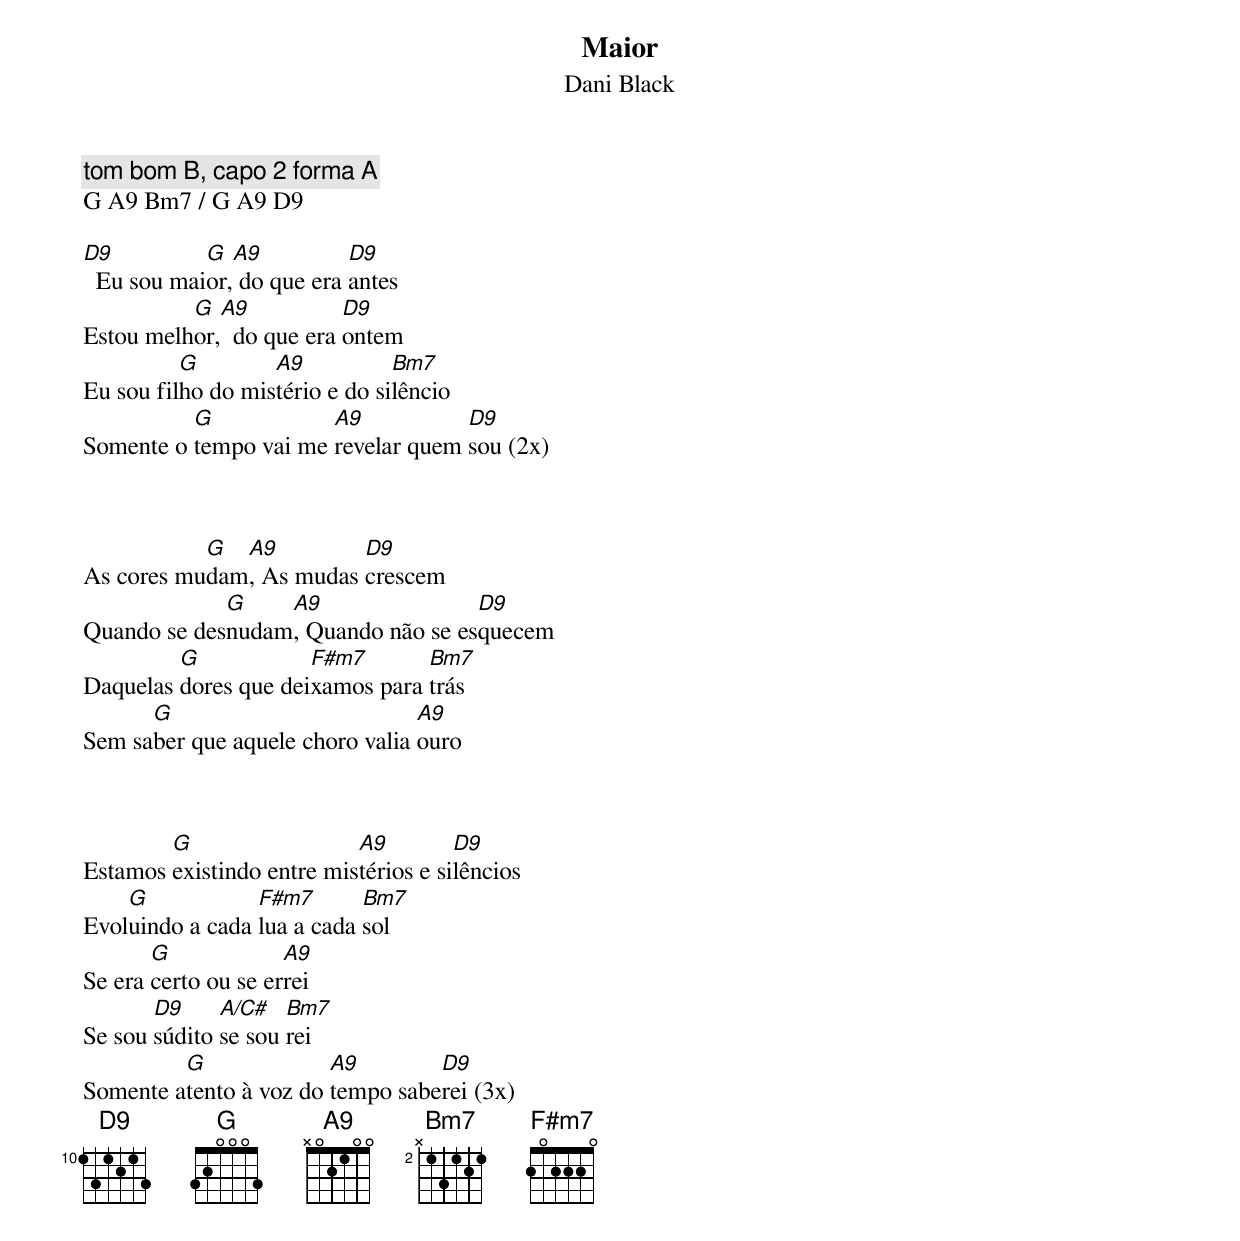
Maior
Dani Black


tom bom B, capo 2 forma A
G A9 Bm7 / G A9 D9

D9          G  A9          D9
  Eu sou maior, do que era antes
          G  A9           D9
Estou melhor,  do que era ontem
          G        A9           Bm7
Eu sou filho do mistério e do silêncio
          G            A9           D9
Somente o tempo vai me revelar quem sou (2x)



           G  A9         D9
As cores mudam, As mudas crescem
             G    A9                D9
Quando se desnudam, Quando não se esquecem
         G            F#m7       Bm7
Daquelas dores que deixamos para trás
      G                          A9
Sem saber que aquele choro valia ouro



        G                  A9         D9
Estamos existindo entre mistérios e silêncios
    G            F#m7       Bm7
Evoluindo a cada lua a cada sol
       G             A9
Se era certo ou se errei
       D9     A/C#   Bm7
Se sou súdito se sou rei
         G              A9        D9
Somente atento à voz do tempo saberei (3x)
